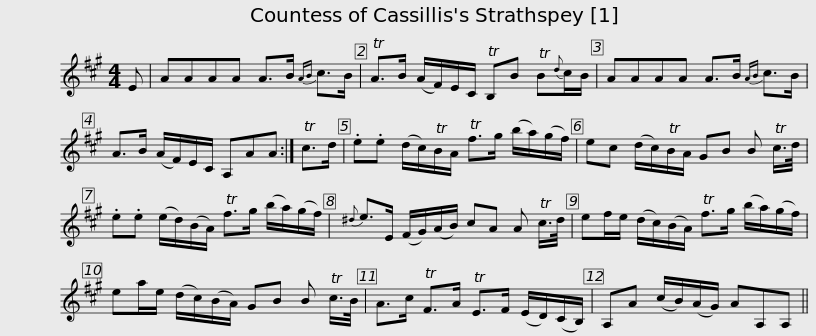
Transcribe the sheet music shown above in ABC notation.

X:1
L:1/8
M:4/4
I:linebreak $
K:A
V:1 treble
V:1
 E | AAAA A>B{AB} c>B | TA>B (A/F/)E/C/ TB,B TB{d}c/B/ | AAAA A>B{AB} c>B |$ A>B (A/F/)E/C/ A,AA :| %5
 Tc>d | .e.e (d/c/)TB/A/ Tf>g (b/a/)(g/f/) | ec (d/c/)TB/A/ GB B Tc/>d/ |$ .e.e (e/d/)(B/A/) Tf>g (b/a/)(g/f/) |{^d} e>E (F/G/)(A/B/) cA A Tc/>d/ | %10
 ef/e/ (d/c/)(B/A/) Tf>g (b/a/)(g/f/) |$ ea/e/ (d/c/)(B/A/) GB B Tc/>B/ | A>c TF>A TE>F (E/D/)(C/B,/) | A,A (c/B/)(A/G/) AA,A, || %14
